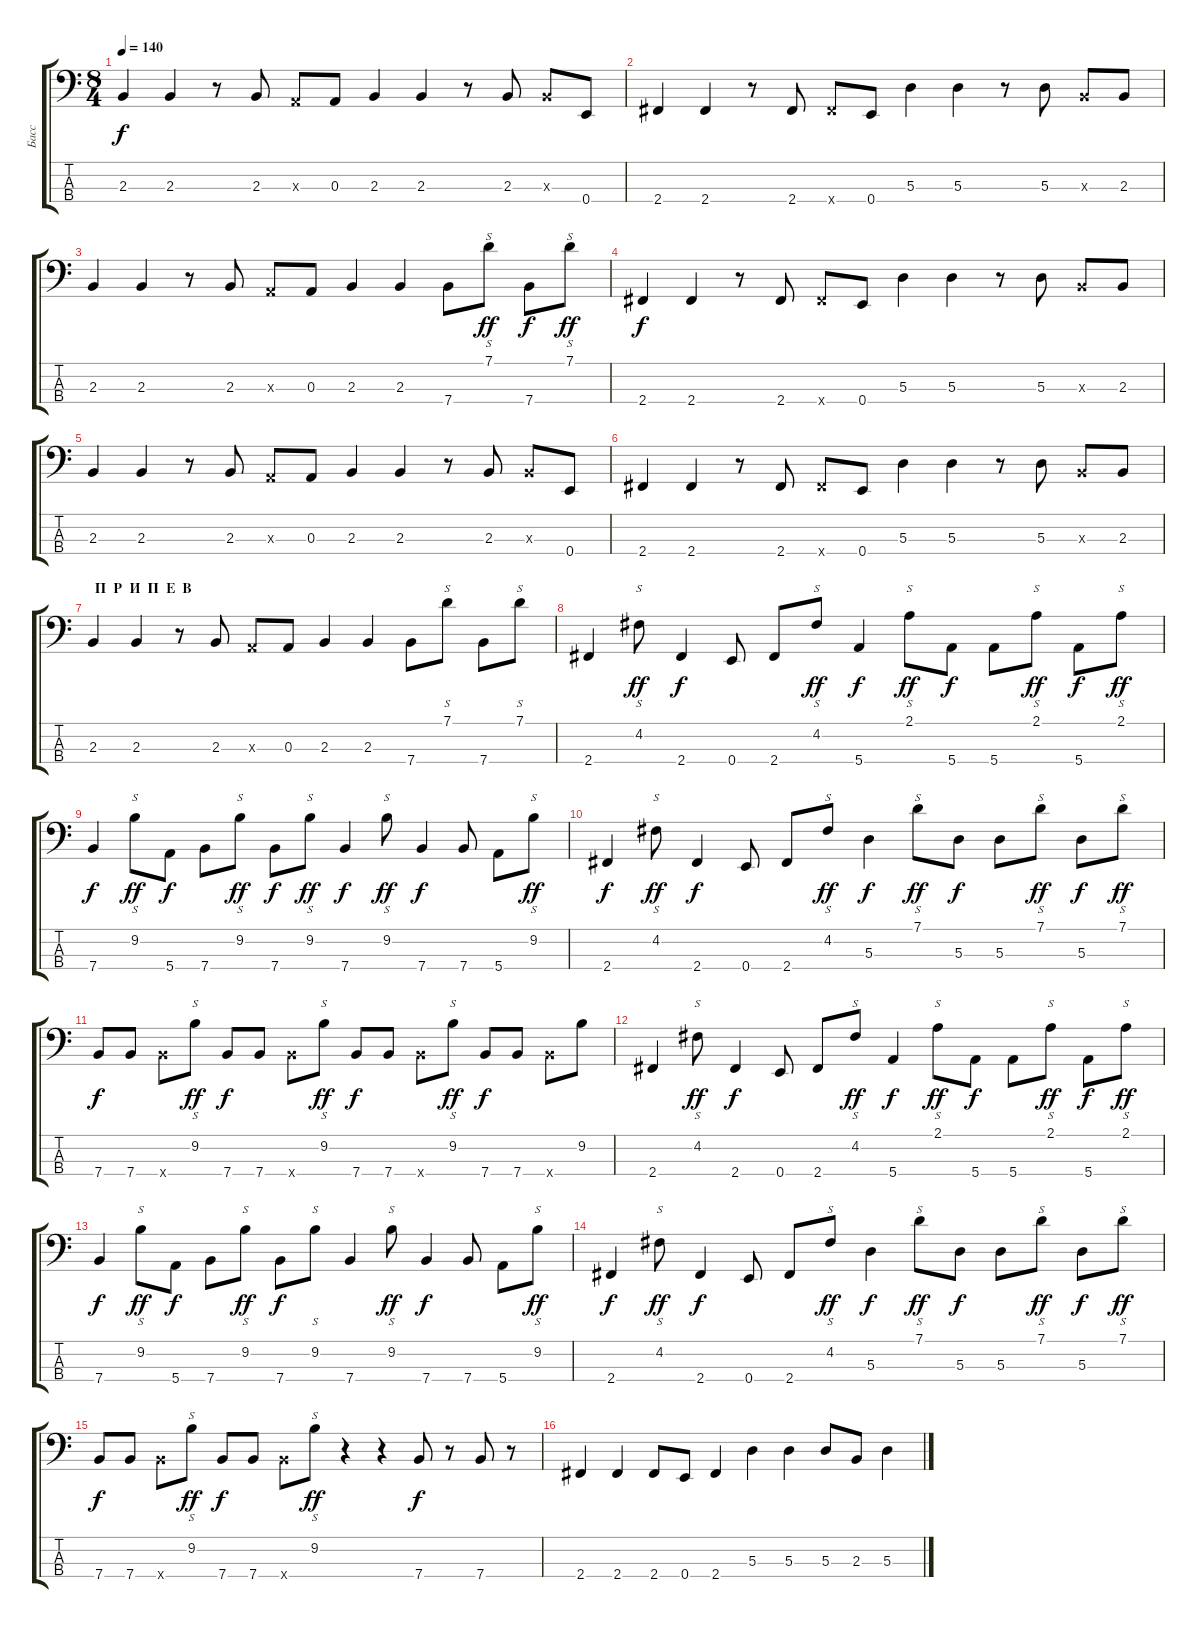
\track ("Басс" "Басс") {instrument electricbassfinger}
\staff {score tabs}
\tuning (G2 D2 A1 E1) {hide}
\ts (8 4)
\tempo 140
\clef f4
\ks c
2.3.4{dy f} 2.3.4 r.8 2.3.8 0.3{x}.8 0.3.8 2.3.4 2.3.4 r.8 2.3.8 2.3{x}.8 0.4.8 |
2.4.4 2.4.4 r.8 2.4.8 2.4{x}.8 0.4.8 5.3.4 5.3.4 r.8 5.3.8 2.3{x}.8 2.3.8 |
2.3.4 2.3.4 r.8 2.3.8 0.3{x}.8 0.3.8 2.3.4 2.3.4 7.4.8 7.1.8{s dy ff} 7.4.8{dy f} 7.1.8{s dy ff} |
2.4.4{dy f} 2.4.4 r.8 2.4.8 2.4{x}.8 0.4.8 5.3.4 5.3.4 r.8 5.3.8 2.3{x}.8 2.3.8 |
2.3.4 2.3.4 r.8 2.3.8 0.3{x}.8 0.3.8 2.3.4 2.3.4 r.8 2.3.8 2.3{x}.8 0.4.8 |
2.4.4 2.4.4 r.8 2.4.8 2.4{x}.8 0.4.8 5.3.4 5.3.4 r.8 5.3.8 2.3{x}.8 2.3.8 |
\section ("" "  П  Р  И  П  Е  В")
2.3.4 2.3.4 r.8 2.3.8 0.3{x}.8 0.3.8 2.3.4 2.3.4 7.4.8 7.1.8{s} 7.4.8 7.1.8{s} |
2.4.4 4.2.8{s dy ff} 2.4.4{dy f} 0.4.8 2.4.8 4.2.8{s dy ff} 5.4.4{dy f} 2.1.8{s dy ff} 5.4.8{dy f} 5.4.8 2.1.8{s dy ff} 5.4.8{dy f} 2.1.8{s dy ff} |
7.4.4{dy f} 9.2.8{s dy ff} 5.4.8{dy f} 7.4.8 9.2.8{s dy ff} 7.4.8{dy f} 9.2.8{s dy ff} 7.4.4{dy f} 9.2.8{s dy ff} 7.4.4{dy f} 7.4.8 5.4.8 9.2.8{s dy ff} |
2.4.4{dy f} 4.2.8{s dy ff} 2.4.4{dy f} 0.4.8 2.4.8 4.2.8{s dy ff} 5.3.4{dy f} 7.1.8{s dy ff} 5.3.8{dy f} 5.3.8 7.1.8{s dy ff} 5.3.8{dy f} 7.1.8{s dy ff} |
7.4.8{dy f} 7.4.8 7.4{x}.8 9.2.8{s dy ff} 7.4.8{dy f} 7.4.8 7.4{x}.8 9.2.8{s dy ff} 7.4.8{dy f} 7.4.8 7.4{x}.8 9.2.8{s dy ff} 7.4.8{dy f} 7.4.8 7.4{x}.8 9.2.8 |
2.4.4 4.2.8{s dy ff} 2.4.4{dy f} 0.4.8 2.4.8 4.2.8{s dy ff} 5.4.4{dy f} 2.1.8{s dy ff} 5.4.8{dy f} 5.4.8 2.1.8{s dy ff} 5.4.8{dy f} 2.1.8{s dy ff} |
7.4.4{dy f} 9.2.8{s dy ff} 5.4.8{dy f} 7.4.8 9.2.8{s dy ff} 7.4.8{dy f} 9.2.8{s} 7.4.4 9.2.8{s dy ff} 7.4.4{dy f} 7.4.8 5.4.8 9.2.8{s dy ff} |
2.4.4{dy f} 4.2.8{s dy ff} 2.4.4{dy f} 0.4.8 2.4.8 4.2.8{s dy ff} 5.3.4{dy f} 7.1.8{s dy ff} 5.3.8{dy f} 5.3.8 7.1.8{s dy ff} 5.3.8{dy f} 7.1.8{s dy ff} |
7.4.8{dy f} 7.4.8 7.4{x}.8 9.2.8{s dy ff} 7.4.8{dy f} 7.4.8 7.4{x}.8 9.2.8{s dy ff} r.4 r.4 7.4.8{dy f} r.8 7.4.8 r.8 |
2.4.4 2.4.4 2.4.8 0.4.8 2.4.4 5.3.4 5.3.4 5.3.8 2.3.8 5.3.4
